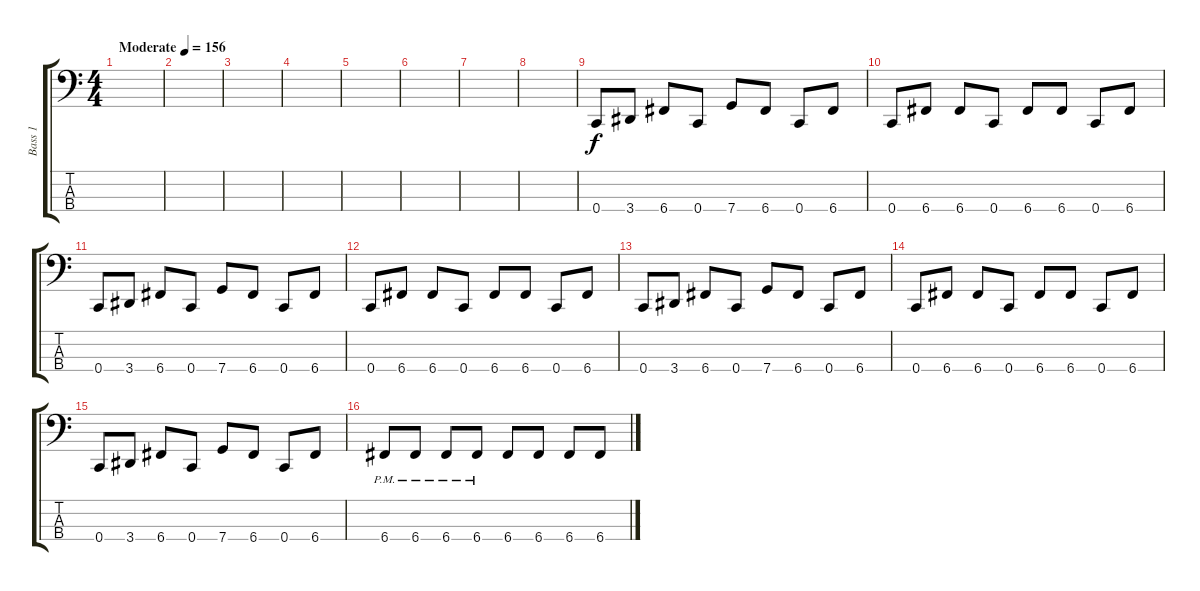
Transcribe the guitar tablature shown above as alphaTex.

\track ("Bass 1" "Bass 1") {instrument electricbassfinger}
\staff {score tabs}
\tuning (F2 C2 G1 C1) {hide}
\ts (4 4)
\tempo (156 "Moderate")
\clef f4
\ks c
|
|
|
|
|
|
|
|
0.4.8 3.4.8 6.4.8 0.4.8 7.4.8 6.4.8 0.4.8 6.4.8 |
0.4.8 6.4.8 6.4.8 0.4.8 6.4.8 6.4.8 0.4.8 6.4.8 |
0.4.8 3.4.8 6.4.8 0.4.8 7.4.8 6.4.8 0.4.8 6.4.8 |
0.4.8 6.4.8 6.4.8 0.4.8 6.4.8 6.4.8 0.4.8 6.4.8 |
0.4.8 3.4.8 6.4.8 0.4.8 7.4.8 6.4.8 0.4.8 6.4.8 |
0.4.8 6.4.8 6.4.8 0.4.8 6.4.8 6.4.8 0.4.8 6.4.8 |
0.4.8 3.4.8 6.4.8 0.4.8 7.4.8 6.4.8 0.4.8 6.4.8 |
6.4{pm}.8 6.4{pm}.8 6.4{pm}.8 6.4{pm}.8 6.4.8 6.4.8 6.4.8 6.4.8
